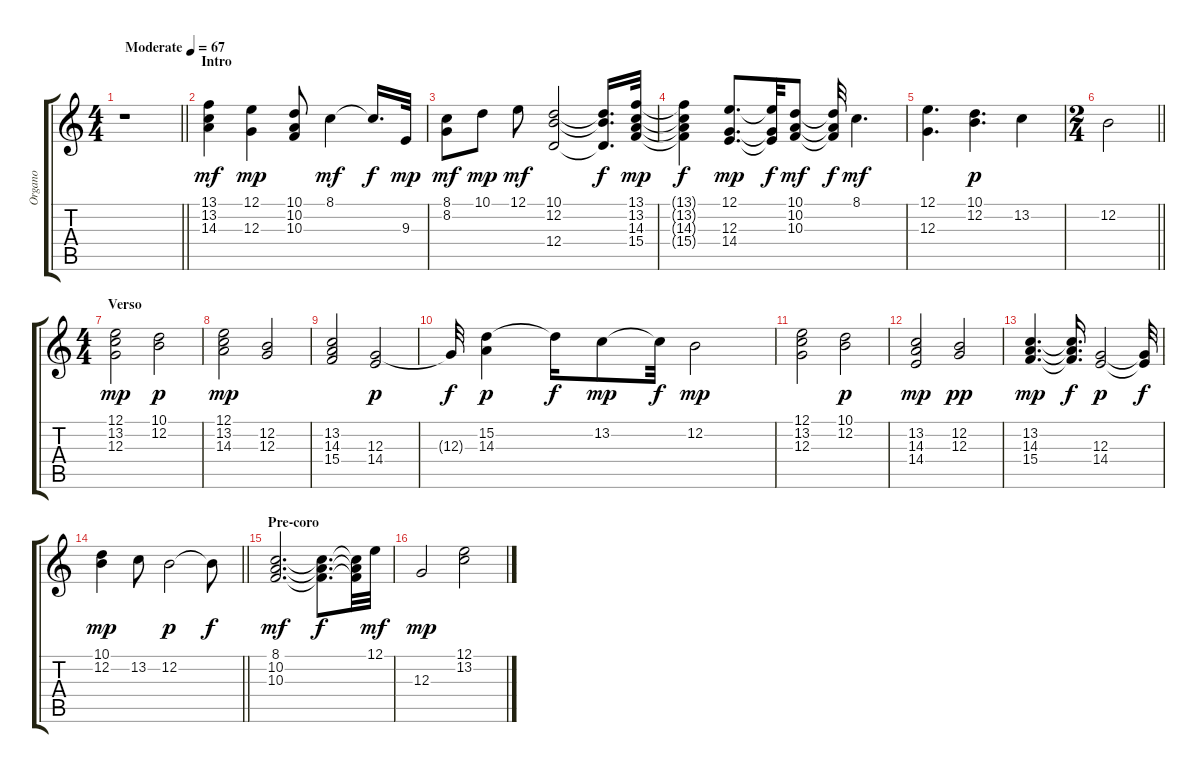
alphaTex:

\track ("Organo" "Organo") {instrument drawbarorgan}
\staff {score tabs}
\tuning (E4 B3 G3 D3 A2 E2) {hide}
\ts (4 4)
\tempo (67 "Moderate")
\clef g2
\barLineRight lightlight
\ks c
r.1{dy mf instrument drawbarorgan} |
\section ("" "Intro")
(13.1 13.2 14.3).4 (12.1 12.3).4{dy mp} (10.1 10.2 10.3).8 8.1.4{dy mf} 8.1{t}.16{d dy f} 9.3.32{dy mp} |
(8.1 8.2).8{dy mf} 10.1.8{dy mp} 12.1.8{dy mf} (10.1 12.2 12.4).2 (10.1{t} 12.2{t} 12.4{t}).16{d dy f} (13.1 13.2 14.3 15.4).32{dy mp} |
(13.1{t} 13.2{t} 14.3{t} 15.4{t}).4{dy f} (12.1 12.3 14.4).8{d dy mp} (12.1{t} 12.3{t} 14.4{t}).32{dy f} (10.1 10.2 10.3).8{dy mf} (10.1{t} 10.2{t} 10.3{t}).32{dy f} 8.1.4{d dy mf} |
(12.1 12.3).4{d} (10.1 12.2).4{d dy p} 13.2.4 |
\ts (2 4)
\barLineRight lightlight
12.2.2 |
\ts (4 4)
\section ("" "Verso")
(12.1 13.2 12.3).2{dy mp} (10.1 12.2).2{dy p} |
(12.1 13.2 14.3).2{dy mp} (12.2 12.3).2 |
(13.2 14.3 15.4).2 (12.3 14.4).2{dy p} |
12.3{t}.32{dy f} (15.2 14.3).4{dy p} 15.2{t}.16{dy f} 13.2.8{dy mp} 13.2{t}.32{dy f} 12.2.2{dy mp} |
(12.1 13.2 12.3).2 (10.1 12.2).2{dy p} |
(13.2 14.3 14.4).2{dy mp} (12.2 12.3).2{dy pp} |
(13.2 14.3 15.4).4{d dy mp} (13.2{t} 14.3{t} 15.4{t}).16{d dy f} (12.3 14.4).2{dy p} (12.3{t} 14.4{t}).32{dy f} |
\barLineRight lightlight
(10.1 12.2).4{dy mp} 13.2.8 12.2.2{dy p} 12.2{t}.8{dy f} |
\section ("" "Pre-coro")
(8.1 10.2 10.3).2{d dy mf} (8.1{t} 10.2{t} 10.3{t}).8{d dy f} (8.1{t} 10.2{t} 10.3{t}).32 12.1.32{dy mf} |
12.3.2{dy mp} (12.1 13.2).2
